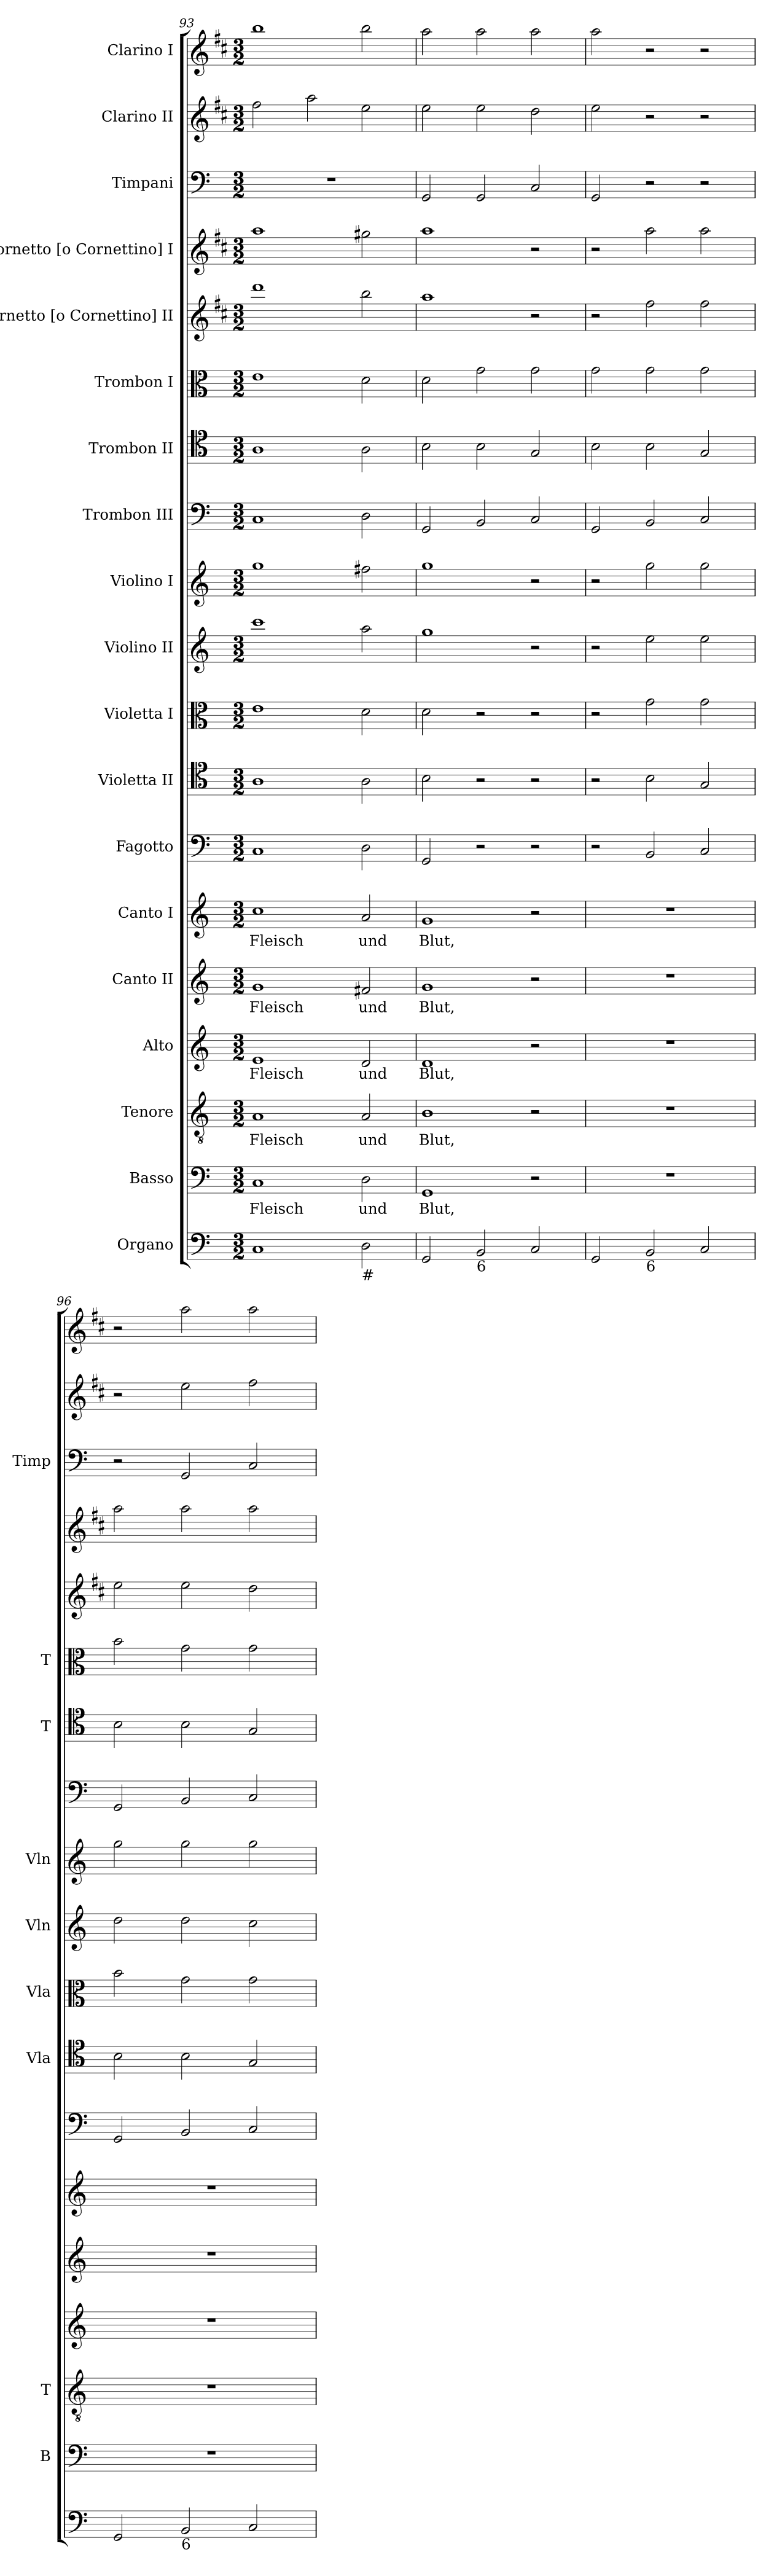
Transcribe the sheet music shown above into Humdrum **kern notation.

**kern	**kern	**text	**kern	**text	**kern	**text	**kern	**text	**kern	**text	**kern	**kern	**kern	**kern	**kern	**kern	**kern	**kern	**kern	**kern	**kern	**kern	**kern
*part19	*part18	*part18	*part17	*part17	*part16	*part16	*part15	*part15	*part14	*part14	*part13	*part12	*part11	*part10	*part9	*part8	*part7	*part6	*part5	*part4	*part3	*part2	*part1
*staff19	*staff18	*staff18	*staff17	*staff17	*staff16	*staff16	*staff15	*staff15	*staff14	*staff14	*staff13	*staff12	*staff11	*staff10	*staff9	*staff8	*staff7	*staff6	*staff5	*staff4	*staff3	*staff2	*staff1
*I"Organo	*I"Basso	*	*I"Tenore	*	*I"Alto	*	*I"Canto II	*	*I"Canto I	*	*I"Fagotto	*I"Violetta II	*I"Violetta I	*I"Violino II	*I"Violino I	*I"Trombon III	*I"Trombon II	*I"Trombon I	*I"Cornetto [o Cornettino] II	*I"Cornetto [o Cornettino] I	*I"Timpani	*I"Clarino II	*I"Clarino I
*	*I'B	*	*I'T	*	*	*	*	*	*	*	*	*I'Vla	*I'Vla	*I'Vln	*I'Vln	*	*I'T	*I'T	*	*	*I'Timp	*	*
*clefF4	*clefF4	*	*clefGv2	*	*clefG2	*	*clefG2	*	*clefG2	*	*clefF4	*clefC4	*clefC3	*clefG2	*clefG2	*clefF4	*clefC4	*clefC3	*clefG2	*clefG2	*clefF4	*clefG2	*clefG2
*	*	*	*ITrd7c12	*	*	*	*	*	*	*	*	*	*	*	*	*	*	*	*ITrd1c2	*ITrd1c2	*	*ITrd1c2	*ITrd1c2
*k[]	*k[]	*	*k[]	*	*k[]	*	*k[]	*	*k[]	*	*k[]	*k[]	*k[]	*k[]	*k[]	*k[]	*k[]	*k[]	*k[]	*k[]	*k[]	*k[]	*k[]
*C:	*C:	*	*C:	*	*C:	*	*C:	*	*C:	*	*C:	*C:	*C:	*C:	*C:	*C:	*C:	*C:	*C:	*C:	*C:	*C:	*C:
*M3/2	*M3/2	*	*M3/2	*	*M3/2	*	*M3/2	*	*M3/2	*	*M3/2	*M3/2	*M3/2	*M3/2	*M3/2	*M3/2	*M3/2	*M3/2	*M3/2	*M3/2	*M3/2	*M3/2	*M3/2
=93	=93	=93	=93	=93	=93	=93	=93	=93	=93	=93	=93	=93	=93	=93	=93	=93	=93	=93	=93	=93	=93	=93	=93
!	!	!LO:LY:b	!	!LO:LY:b	!	!LO:LY:b	!	!LO:LY:b	!	!LO:LY:b	!	!	!	!	!	!	!	!	!	!	!LO:N:vis=1	!	!
1C	1C	Fleisch	1AA	Fleisch	1e	Fleisch	1g	Fleisch	1cc	Fleisch	1C	1A	1e	1ccc	1gg	1C	1A	1e	1ccc	1gg	1.r	2ee\	1aa
.	.	.	.	.	.	.	.	.	.	.	.	.	.	.	.	.	.	.	.	.	.	2gg\	.
!LO:TX:b:t=#	!	!	!	!	!	!	!	!	!	!	!	!	!	!	!	!	!	!	!	!	!	!	!
!	!	!LO:LY:b	!	!LO:LY:b	!	!LO:LY:b	!	!LO:LY:b	!	!LO:LY:b	!	!	!	!	!	!	!	!	!	!	!	!	!
2D\	2D\	und	2AA/	und	2d/	und	2f#X/	und	2a/	und	2D\	2A\	2d\	2aa\	2ff#X\	2D\	2A\	2d\	2aa\	2ff#X\	.	2dd\	2aa\
!!LO:PB:g=z
=94	=94	=94	=94	=94	=94	=94	=94	=94	=94	=94	=94	=94	=94	=94	=94	=94	=94	=94	=94	=94	=94	=94	=94
!	!	!LO:LY:b	!	!LO:LY:b	!	!LO:LY:b	!	!LO:LY:b	!	!LO:LY:b	!	!	!	!	!	!	!	!	!	!	!	!	!
2GG/	1GG	Blut,	1BB	Blut,	1d	Blut,	1g	Blut,	1g	Blut,	2GG/	2B\	2d\	1gg	1gg	2GG/	2B\	2d\	1gg	1gg	2GG/	2dd\	2gg\
!LO:TX:b:t=6	!	!	!	!	!	!	!	!	!	!	!	!	!	!	!	!	!	!	!	!	!	!	!
2BB/	.	.	.	.	.	.	.	.	.	.	2r	2r	2r	.	.	2BB/	2B\	2g\	.	.	2GG/	2dd\	2gg\
2C/	2r	.	2r	.	2r	.	2r	.	2r	.	2r	2r	2r	2r	2r	2C/	2G/	2g\	2r	2r	2C/	2cc\	2gg\
=95	=95	=95	=95	=95	=95	=95	=95	=95	=95	=95	=95	=95	=95	=95	=95	=95	=95	=95	=95	=95	=95	=95	=95
!	!LO:N:vis=1	!	!LO:N:vis=1	!	!LO:N:vis=1	!	!LO:N:vis=1	!	!LO:N:vis=1	!	!	!	!	!	!	!	!	!	!	!	!	!	!
2GG/	1.r	.	1.r	.	1.r	.	1.r	.	1.r	.	2r	2r	2r	2r	2r	2GG/	2B\	2g\	2r	2r	2GG/	2dd\	2gg\
!LO:TX:b:t=6	!	!	!	!	!	!	!	!	!	!	!	!	!	!	!	!	!	!	!	!	!	!	!
2BB/	.	.	.	.	.	.	.	.	.	.	2BB/	2B\	2g\	2ee\	2gg\	2BB/	2B\	2g\	2ee\	2gg\	2r	2r	2r
2C/	.	.	.	.	.	.	.	.	.	.	2C/	2G/	2g\	2ee\	2gg\	2C/	2G/	2g\	2ee\	2gg\	2r	2r	2r
=96	=96	=96	=96	=96	=96	=96	=96	=96	=96	=96	=96	=96	=96	=96	=96	=96	=96	=96	=96	=96	=96	=96	=96
!	!LO:N:vis=1	!	!LO:N:vis=1	!	!LO:N:vis=1	!	!LO:N:vis=1	!	!LO:N:vis=1	!	!	!	!	!	!	!	!	!	!	!	!	!	!
2GG/	1.r	.	1.r	.	1.r	.	1.r	.	1.r	.	2GG/	2B\	2b\	2dd\	2gg\	2GG/	2B\	2b\	2dd\	2gg\	2r	2r	2r
!LO:TX:b:t=6	!	!	!	!	!	!	!	!	!	!	!	!	!	!	!	!	!	!	!	!	!	!	!
2BB/	.	.	.	.	.	.	.	.	.	.	2BB/	2B\	2g\	2dd\	2gg\	2BB/	2B\	2g\	2dd\	2gg\	2GG/	2dd\	2gg\
2C/	.	.	.	.	.	.	.	.	.	.	2C/	2G/	2g\	2cc\	2gg\	2C/	2G/	2g\	2cc\	2gg\	2C/	2ee\	2gg\
=	=	=	=	=	=	=	=	=	=	=	=	=	=	=	=	=	=	=	=	=	=	=	=
*-	*-	*-	*-	*-	*-	*-	*-	*-	*-	*-	*-	*-	*-	*-	*-	*-	*-	*-	*-	*-	*-	*-	*-
